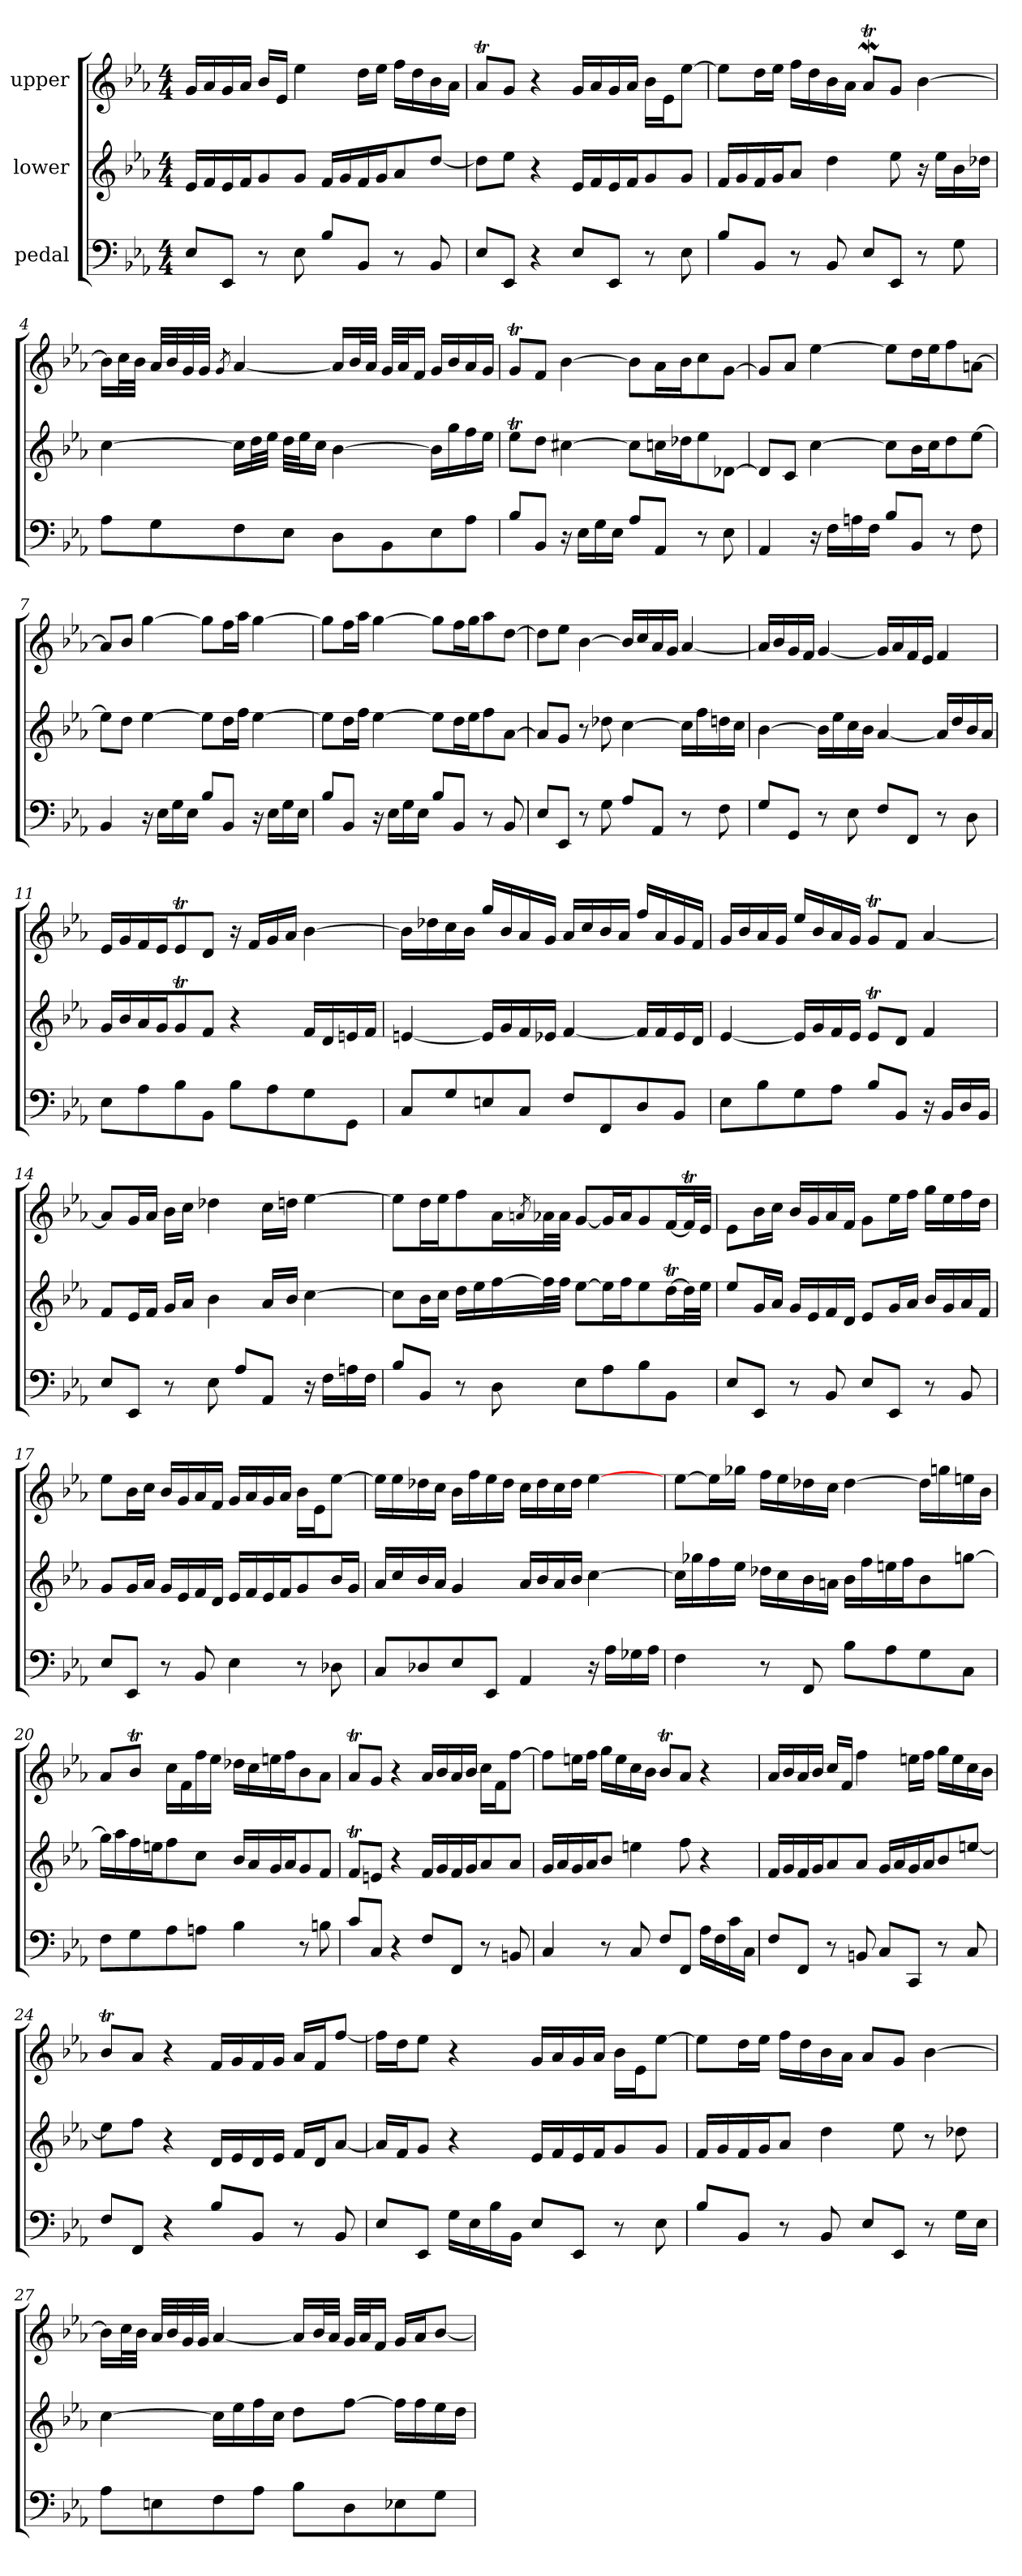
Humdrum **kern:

**kern	**kern	**kern
*part3	*part2	*part1
*staff3	*staff2	*staff1
*I"pedal	*I"lower	*I"upper
*clefF4	*clefG2	*clefG2
*k[b-e-a-]	*k[b-e-a-]	*k[b-e-a-]
*E-:	*E-:	*E-:
*M4/4	*M4/4	*M4/4
=1	=1	=1
8E-/L	16e-/LL	16g/LL
.	16f/	16a-/
8EE-/J	16e-/	16g/
.	16f/J	16a-/JJ
8r	8g/	16b-/LL
.	.	16e-/JJ
8E-\	8g/J	4ee-\
8B-/L	16f/LL	.
.	16g/	.
8BB-/J	16f/	16dd\LL
.	16g/J	16ee-\JJ
8r	8a-/	16ff\LL
.	.	16dd\
8BB-/	[8dd/J	16b-\
.	.	16a-\JJ
=2	=2	=2
8E-/L	8dd\L]	8a-T/L
8EE-/J	8ee-\J	8g/J
4r	4r	4r
8E-/L	16e-/LL	16g/LL
.	16f/	16a-/
8EE-/J	16e-/	16g/
.	16f/J	16a-/JJ
8r	8g/	16b-\LL
.	.	16e-\J
8E-\	8g/J	[8ee-\J
=3	=3	=3
8B-/L	16f/LL	8ee-\L]
.	16g/	.
8BB-/J	16f/	16dd\L
.	16g/J	16ee-\JJ
8r	8a-/J	16ff\LL
.	.	16dd\
8BB-/	4dd\	16b-\
.	.	16a-\JJ
8E-/L	.	8a-Tw/L
8EE-/J	8ee-\	8g/J
8r	16r	[4b-\
.	16ee-\LL	.
8G\	16b-\	.
.	16dd-\JJ	.
!!LO:LB:g=z
=4	=4	=4
8A-\L	[4cc\	16b-\LL]
.	.	32cc\L
.	.	32b-\JJJ
8G\	.	32a-/LLL
.	.	32b-/
.	.	32g/
.	.	32g/JJJ
.	.	8qg/
8F\	16cc\LL]	[4a-/
.	32dd\L	.
.	32ee-\JJJ	.
8E-\J	32dd\LLL	.
.	32ee-\J	.
.	16cc\JJ	.
8D\L	[4b-\	16a-/LL]
.	.	32b-/L
.	.	32a-/JJJ
8BB-\	.	32g/LLL
.	.	32a-/J
.	.	16f/JJ
8E-\	16b-\LL]	16g/LL
.	16gg\	16b-/
8A-\J	16ff\	16a-/
.	16ee-\JJ	16g/JJ
=5	=5	=5
8B-/L	8ee-T\L	8gt/L
8BB-/J	8dd\J	8f/J
16r	[4cc#\	[4b-\
16E-\LL	.	.
16G\	.	.
16E-\JJ	.	.
8A-/L	8cc#\L]	8b-\L]
8AA-/J	16ccn\L	16a-\L
.	16dd-\J	16b-\J
8r	8ee-\	8cc\
8E-\	[8d-\J	[8g\J
!!LO:LB:g=z
=6	=6	=6
4AA-/	8d-/L]	8g/L]
.	8c/J	8a-/J
16r	[4cc\	[4ee-\
16F\LL	.	.
16An\	.	.
16F\JJ	.	.
8B-/L	8cc\L]	8ee-\L]
8BB-/J	16b-\L	16dd\L
.	16cc\J	16ee-\J
8r	8dd\	8ff\
8F\	[8ee-\J	[8an\J
=7	=7	=7
4BB-/	8ee-\L]	8a/L]
.	8dd\J	8b-/J
16r	[4ee-\	[4gg\
16E-\LL	.	.
16G\	.	.
16E-\JJ	.	.
8B-/L	8ee-\L]	8gg\L]
8BB-/J	16dd\L	16ff\L
.	16ff\JJ	16aa-\JJ
16r	[4ee-\	[4gg\
16E-\LL	.	.
16G\	.	.
16E-\JJ	.	.
=8	=8	=8
8B-/L	8ee-\L]	8gg\L]
8BB-/J	16dd\L	16ff\L
.	16ff\JJ	16aa-\JJ
16r	[4ee-\	[4gg\
16E-\LL	.	.
16G\	.	.
16E-\JJ	.	.
8B-/L	8ee-\L]	8gg\L]
8BB-/J	16dd\L	16ff\L
.	16ee-\J	16gg\J
8r	8ff\	8aa-\
8BB-/	[8a-\J	[8dd\J
!!LO:LB:g=z
=9	=9	=9
8E-/L	8a-/L]	8dd\L]
8EE-/J	8g/J	8ee-\J
8r	8r	[4b-\
8G\	8dd-\	.
8A-/L	[4cc\	16b-/LL]
.	.	16cc/
8AA-/J	.	16a-/
.	.	16g/JJ
8r	16cc\LL]	[4a-/
.	16ff\	.
8F\	16ddn\	.
.	16cc\JJ	.
=10	=10	=10
8G/L	[4b-\	16a-/LL]
.	.	16b-/
8GG/J	.	16g/
.	.	16f/JJ
8r	16b-\LL]	[4g/
.	16ee-\	.
8E-\	16cc\	.
.	16b-\JJ	.
8F/L	[4a-/	16g/LL]
.	.	16a-/
8FF/J	.	16f/
.	.	16e-/JJ
8r	16a-/LL]	4f/
.	16dd/	.
8D\	16b-/	.
.	16a-/JJ	.
=11	=11	=11
8E-\L	16g/LL	16e-/LL
.	16b-/	16g/
8A-\	16a-/	16f/
.	16g/J	16e-/J
8B-\	8gt/	8e-T/
8BB-\J	8f/J	8d/J
8B-\L	4r	16r
.	.	16f/LL
8A-\	.	16g/
.	.	16a-/JJ
8G\	16f/LL	[4b-\
.	16d/	.
8GG\J	16en/	.
.	16f/JJ	.
!!LO:PB:g=z
=12	=12	=12
8C/L	[4en/	16b-\LL]
.	.	16dd-\
8G/	.	16cc\
.	.	16b-\JJ
8En/	16e/LL]	16gg/LL
.	16g/	16b-/
8C/J	16f/	16a-/
.	16e-/JJ	16g/JJ
8F/L	[4f/	16a-/LL
.	.	16cc/
8FF/	.	16b-/
.	.	16a-/JJ
8D/	16f/LL]	16ff/LL
.	16f/	16a-/
8BB-/J	16e-/	16g/
.	16d/JJ	16f/JJ
=13	=13	=13
8E-\L	[4e-/	16g/LL
.	.	16b-/
8B-\	.	16a-/
.	.	16g/JJ
8G\	16e-/LL]	16ee-/LL
.	16g/	16b-/
8A-\J	16f/	16a-/
.	16e-/JJ	16g/JJ
8B-/L	8e-T/L	8gt/L
8BB-/J	8d/J	8f/J
16r	4f/	[4a-/
16BB-/LL	.	.
16D/	.	.
16BB-/JJ	.	.
!!LO:LB:g=z
=14	=14	=14
8E-/L	8f/L	8a-/L]
8EE-/J	16e-/L	16g/L
.	16f/JJ	16a-/JJ
8r	16g/LL	16b-\LL
.	16a-/JJ	16cc\JJ
8E-\	4b-\	4dd-\
8A-/L	.	.
8AA-/J	16a-/LL	16cc\LL
.	16b-/JJ	16ddn\JJ
16r	[4cc\	[4ee-\
16F\LL	.	.
16An\	.	.
16F\JJ	.	.
=15	=15	=15
8B-/L	8cc\L]	8ee-\L]
8BB-/J	16b-\L	16dd\L
.	16cc\JJ	16ee-\J
8r	16dd\LL	8ff\
.	16ee-\	.
8D\	[16ff\	16a-\L
.	.	8qa/
.	32ff\L]	32a-\L
.	32ff\JJJ	32a-\JJJ
8E-\L	[8ee-\L	[8g/L
8A-\	16ee-\L]	16g/L]
.	16ff\J	16a-/J
8B-\	8ee-\	8g/
8BB-\J	[16ddt\L	[16f/L
.	32dd\L]	32fT/L]
.	32ee-\JJJ	32e-/JJJ
=16	=16	=16
8E-/L	8ee-/L	8e-\L
8EE-/J	16g/L	16b-\L
.	16a-/JJ	16cc\JJ
8r	16g/LL	16b-/LL
.	16e-/	16g/
8BB-/	16f/	16a-/
.	16d/JJ	16f/JJ
8E-/L	8e-/L	8g\L
8EE-/J	16g/L	16ee-\L
.	16a-/JJ	16ff\JJ
8r	16b-/LL	16gg\LL
.	16g/	16ee-\
8BB-/	16a-/	16ff\
.	16f/JJ	16dd\JJ
!!LO:LB:g=z
=17	=17	=17
8E-/L	8g/L	8ee-\L
8EE-/J	16g/L	16b-\L
.	16a-/JJ	16cc\JJ
8r	16g/LL	16b-/LL
.	16e-/	16g/
8BB-/	16f/	16a-/
.	16d/JJ	16f/JJ
4E-\	16e-/LL	16g/LL
.	16f/	16a-/
.	16e-/	16g/
.	16f/J	16a-/JJ
8r	8g/	16b-\LL
.	.	16e-\J
8D-\	16b-/L	[8ee-\J
.	16g/JJ	.
=18	=18	=18
8C/L	16a-/LL	16ee-\LL]
.	16cc/	16ee-\
8D-/	16b-/	16dd-\
.	16a-/JJ	16cc\JJ
8E-/	4g/	16b-\LL
.	.	16ff\
8EE-/J	.	16ee-\
.	.	16dd-\JJ
4AA-/	16a-/LL	16cc\LL
.	16b-/	16dd-\
.	16a-/	16cc\
.	16b-/JJ	16dd-\JJ
16r	[4cc\	[4ee-\
16A-\LL	.	.
16G-\	.	.
16A-\JJ	.	.
!!LO:LB:g=z
=19	=19	=19
4F\	16cc\LL]	[8ee-\L
.	16gg-\	.
.	16ff\	16ee-\L]
.	16ee-\JJ	16gg-\JJ
8r	16dd-\LL	16ff\LL
.	16cc\	16ee-\
8FF/	16b-\	16dd-\
.	16an\JJ	16cc\JJ
8B-\L	16b-\LL	[4dd-\
.	16ff\	.
8A-\	16een\	.
.	16ff\J	.
8G\	8b-\	16dd-\LL]
.	.	16ggn\
8C\J	[8ggn\J	16een\
.	.	16b-\JJ
=20	=20	=20
8F\L	16gg\LL]	8a-/L
.	16aa-\	.
8G\	16ff\	8b-T/J
.	16een\J	.
8A-\	8ff\	16cc\LL
.	.	16f\
8An\J	8cc\J	16ff\
.	.	16ee-\JJ
4B-\	16b-/LL	16dd-\LL
.	16a-/	16cc\
.	16g/	16een\
.	16a-/J	16ff\J
8r	8g/	8b-\
8Bn\	8f/J	8a-\J
=21	=21	=21
8c/L	8fT/L	8a-T/L
8C/J	8en/J	8g/J
4r	4r	4r
8F/L	16f/LL	16a-/LL
.	16g/	16b-/
8FF/J	16f/	16a-/
.	16g/J	16b-/JJ
8r	8a-/	16cc\LL
.	.	16f\J
8BBn/	8a-/J	[8ff\J
=22	=22	=22
4C/	16g/LL	8ff\L]
.	16a-/	.
.	16g/	16een\L
.	16a-/J	16ff\JJ
8r	8b-/J	16gg\LL
.	.	16ee\
8C/	4een\	16cc\
.	.	16b-\JJ
8F/L	.	8b-T/L
8FF/J	8ff\	8a-/J
16A-\LL	4r	4r
16F\	.	.
16c\	.	.
16C\JJ	.	.
=23	=23	=23
8F/L	16f/LL	16a-/LL
.	16g/	16b-/
8FF/J	16f/	16a-/
.	16g/J	16b-/JJ
8r	8a-/	16cc/LL
.	.	16f/JJ
8BBn/	8a-/J	4ff\
8C/L	16g/LL	.
.	16a-/	.
8CC/J	16g/	16een\LL
.	16a-/J	16ff\JJ
8r	8b-/	16gg\LL
.	.	16ee\
8C/	[8een/J	16cc\
.	.	16b-\JJ
!!LO:PB:g=z
=24	=24	=24
8F/L	8ee\L]	8b-T/L
8FF/J	8ff\J	8a-/J
4r	4r	4r
8B-/L	16d/LL	16f/LL
.	16e-/	16g/
8BB-/J	16d/	16f/
.	16e-/JJ	16g/JJ
8r	16f/LL	16a-/LL
.	16d/J	16f/J
8BB-/	[8a-/J	[8ff/J
=25	=25	=25
8E-/L	16a-/LL]	16ff\LL]
.	16f/J	16dd\J
8EE-/J	8g/J	8ee-\J
16G\LL	4r	4r
16E-\	.	.
16B-\	.	.
16BB-\JJ	.	.
8E-/L	16e-/LL	16g/LL
.	16f/	16a-/
8EE-/J	16e-/	16g/
.	16f/J	16a-/JJ
8r	8g/	16b-\LL
.	.	16e-\J
8E-\	8g/J	[8ee-\J
=26	=26	=26
8B-/L	16f/LL	8ee-\L]
.	16g/	.
8BB-/J	16f/	16dd\L
.	16g/J	16ee-\JJ
8r	8a-/J	16ff\LL
.	.	16dd\
8BB-/	4dd\	16b-\
.	.	16a-\JJ
8E-/L	.	8a-/L
8EE-/J	8ee-\	8g/J
8r	8r	[4b-\
16G\LL	8dd-\	.
16E-\JJ	.	.
!!LO:LB:g=z
=27	=27	=27
8A-\L	[4cc\	16b-\LL]
.	.	32cc\L
.	.	32b-\JJJ
8En\	.	32a-/LLL
.	.	32b-/
.	.	32g/
.	.	32g/JJJ
8F\	16cc\LL]	[4a-/
.	16ee-\	.
8A-\J	16ff\	.
.	16cc\JJ	.
8B-\L	8dd\L	16a-/LL]
.	.	32b-/L
.	.	32a-/JJJ
8D\	[8ff\J	32g/LLL
.	.	32a-/J
.	.	16f/JJ
8E-\	16ff\LL]	16g/LL
.	16ff\	16a-/J
8G\J	16ee-\	[8b-/J
.	16dd\JJ	.
=	=	=
*-	*-	*-
